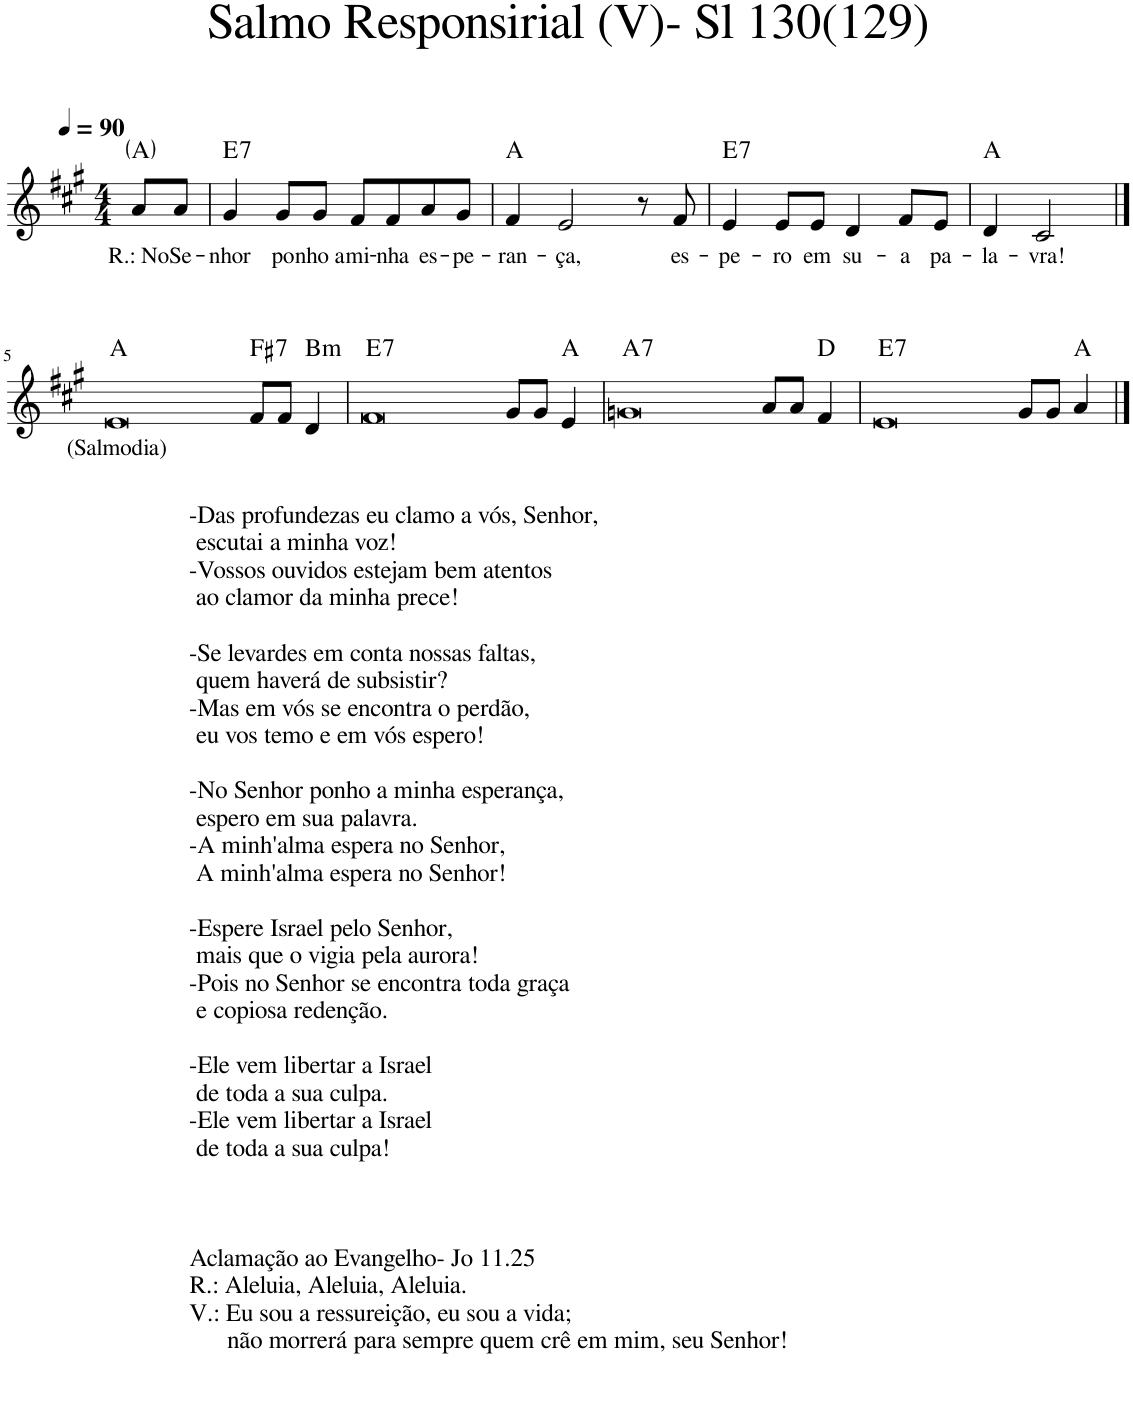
**kern	**text	**harte
*part1	*part1	*part1
*staff1	*staff1	*
*I"Voz	*	*
*I'Vo.	*	*
*clefG2	*	*
*k[f#c#g#]	*	*
*M4/4	*	*
*MM90	*	*
=	=	=
!	!LO:LY:b	!
8a/L	R.: No	A:maj
!	!LO:LY:b	!
8a/J	Se-	.
=1	=1	=1
!	!LO:LY:b	!LO:H:kt=7
4g#/	-nhor	E:7
!	!LO:LY:b	!
8g#/L	po-	.
!	!LO:LY:b	!
8g#/J	-nho a	.
!	!LO:LY:b	!
8f#/L	mi-	.
!	!LO:LY:b	!
8f#/	-nha	.
!	!LO:LY:b	!
8a/	es-	.
!	!LO:LY:b	!
8g#/J	-pe-	.
=2	=2	=2
!	!LO:LY:b	!
4f#/	-ran-	A:maj
!	!LO:LY:b	!
2e/	-ça,	.
8r	.	.
!	!LO:LY:b	!
8f#/	es-	.
=3	=3	=3
!	!LO:LY:b	!LO:H:kt=7
4e/	-pe-	E:7
!	!LO:LY:b	!
8e/L	-ro	.
!	!LO:LY:b	!
8e/J	em	.
!	!LO:LY:b	!
4d/	su-	.
!	!LO:LY:b	!
8f#/L	-a	.
!	!LO:LY:b	!
8e/J	pa-	.
=4	=4	=4
!	!LO:LY:b	!
4d/	-la-	A:maj
!	!LO:LY:b	!
2c#/	-vra!	.
!!LO:LB:g=z
==5	==5	==5
!LO:TX:b:t=-Das profundezas eu clamo a vós, Senhor,	!	!
!LO:TX:b:t=escutai a minha voz!	!	!
!LO:TX:b:t=-Vossos ouvidos estejam bem atentos	!	!
!LO:TX:b:t=ao clamor da minha prece!	!	!
!LO:TX:b:t=-Se levardes em conta nossas faltas,	!	!
!LO:TX:b:t=quem haverá de subsistir?	!	!
!LO:TX:b:t=-Mas em vós se encontra o perdão,	!	!
!LO:TX:b:t=eu vos temo e em vós espero!	!	!
!LO:TX:b:t=-No Senhor ponho a minha esperança,	!	!
!LO:TX:b:t=espero em sua palavra.	!	!
!LO:TX:b:t=-A minh'alma espera no Senhor,	!	!
!LO:TX:b:t=A minh'alma espera no Senhor!	!	!
!LO:TX:b:t=-Espere Israel pelo Senhor,	!	!
!LO:TX:b:t=mais que o vigia pela aurora!	!	!
!LO:TX:b:t=-Pois no Senhor se encontra toda graça	!	!
!LO:TX:b:t=e copiosa redenção.	!	!
!LO:TX:b:t=-Ele vem libertar a Israel	!	!
!LO:TX:b:t=de toda a sua culpa.	!	!
!LO:TX:b:t=-Ele vem libertar a Israel	!	!
!LO:TX:b:t=de toda a sua culpa!	!	!
!LO:TX:b:t=Aclamação ao Evangelho- Jo 11.25	!	!
!LO:TX:b:t=R.&colon; Aleluia, Aleluia, Aleluia.	!	!
!LO:TX:b:t=V.&colon; Eu sou a ressureição, eu sou a vida;	!	!
!LO:TX:b:t=não morrerá para sempre quem crê em mim, seu Senhor!	!	!
!	!LO:LY:b	!
[1e	(Salmodia)	A:maj
1ryy	.	.
!	!	!LO:H:kt=7
8f#/L	.	F#:7
8f#/J	.	.
!	!	!LO:H:kt=m
4d/	.	B:min
=6	=6	=6
!	!	!LO:H:kt=7
[1f#	.	E:7
1e]	.	.
8g#/L	.	.
8g#/J	.	.
4e/	.	A:maj
=7	=7	=7
!	!	!LO:H:kt=7
[1gn	.	A:7
1f#]	.	.
8a/L	.	.
8a/J	.	.
4f#/	.	D:maj
=8	=8	=8
!	!	!LO:H:kt=7
[1e	.	E:7
1g]	.	.
8g#/L	.	.
8g#/J	.	.
4a/	.	A:maj
==9	==9	==9
1e]	.	.
=	=	=
*-	*-	*-
